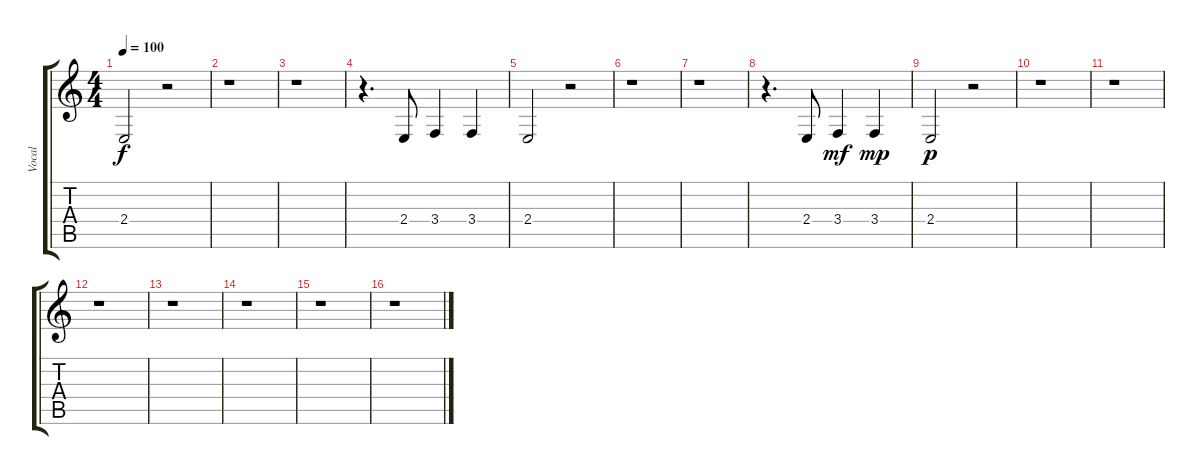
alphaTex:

\track ("Vocal" "Vocal") {instrument tenorsax}
\staff {score tabs}
\tuning (E4 B3 G3 D3 A2 E2) {hide}
\ts (4 4)
\tempo 100
\clef g2
\ks c
2.4.2{dy f} r.2 |
r.1 |
r.1 |
r.4{d} 2.4.8 3.4.4 3.4.4 |
2.4.2 r.2 |
r.1 |
r.1 |
r.4{d} 2.4.8 3.4.4{dy mf} 3.4.4{dy mp} |
2.4.2{dy p} r.2 |
r.1 |
r.1 |
r.1 |
r.1 |
r.1 |
r.1 |
r.1
